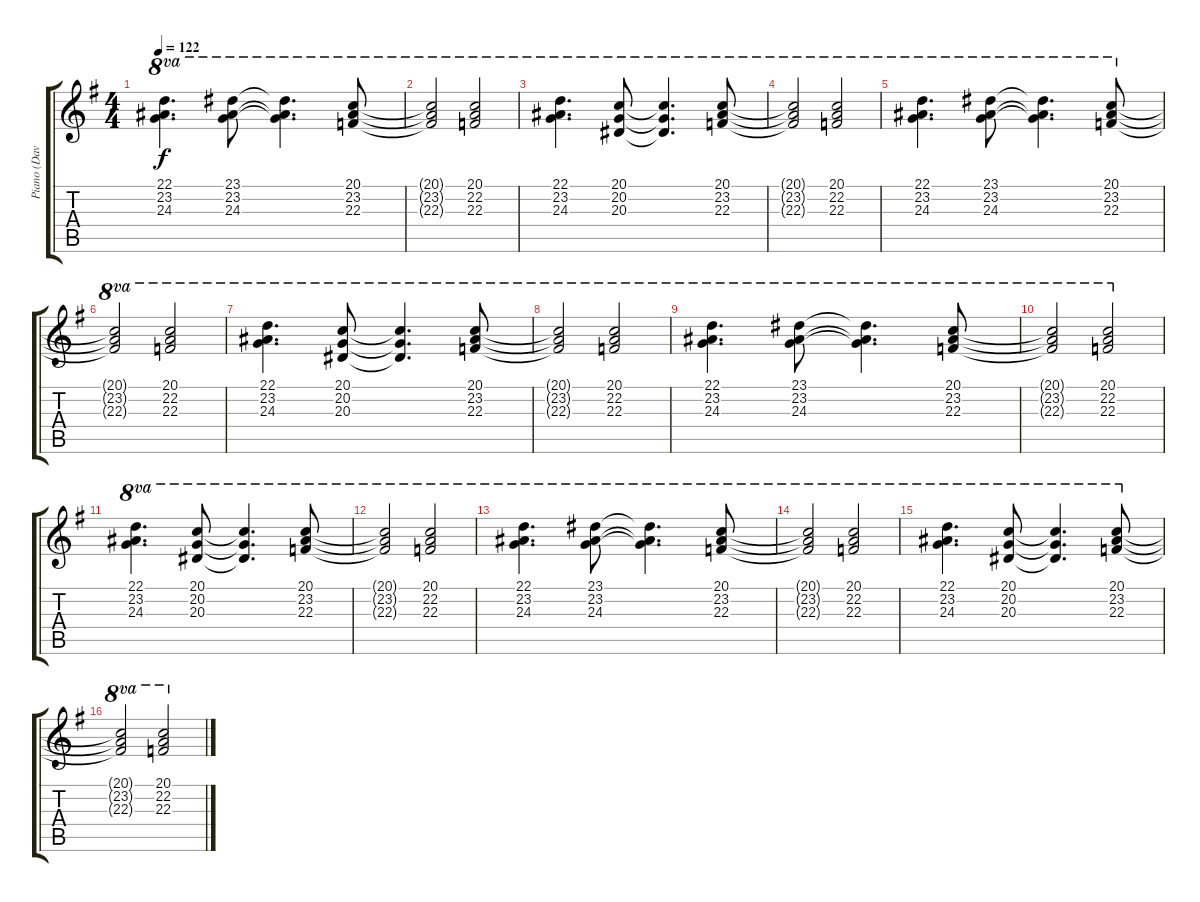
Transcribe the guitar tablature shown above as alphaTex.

\track ("Piano (David Bryan)" "Piano (Dav") {instrument electricgrandpiano}
\staff {score tabs}
\tuning (E4 B3 G3 D3 A2 E2) {hide}
\ts (4 4)
\tempo 122
\clef g2
\ks eminor
(22.1 23.2 24.3).4{d ot 8va dy f} (23.1 23.2 24.3).8{ot 8va} (23.1{t} 23.2{t} 24.3{t}).4{d ot 8va} (20.1 23.2 22.3).8{ot 8va} |
(20.1{t} 23.2{t} 22.3{t}).2{ot 8va} (20.1 22.2 22.3).2{ot 8va} |
(22.1 23.2 24.3).4{d ot 8va} (20.1 20.2 20.3).8{ot 8va} (20.1{t} 20.2{t} 20.3{t}).4{d ot 8va} (20.1 23.2 22.3).8{ot 8va} |
(20.1{t} 23.2{t} 22.3{t}).2{ot 8va} (20.1 22.2 22.3).2{ot 8va} |
(22.1 23.2 24.3).4{d ot 8va} (23.1 23.2 24.3).8{ot 8va} (23.1{t} 23.2{t} 24.3{t}).4{d ot 8va} (20.1 23.2 22.3).8{ot 8va} |
(20.1{t} 23.2{t} 22.3{t}).2{ot 8va} (20.1 22.2 22.3).2{ot 8va} |
(22.1 23.2 24.3).4{d ot 8va} (20.1 20.2 20.3).8{ot 8va} (20.1{t} 20.2{t} 20.3{t}).4{d ot 8va} (20.1 23.2 22.3).8{ot 8va} |
(20.1{t} 23.2{t} 22.3{t}).2{ot 8va} (20.1 22.2 22.3).2{ot 8va} |
(22.1 23.2 24.3).4{d ot 8va} (23.1 23.2 24.3).8{ot 8va} (23.1{t} 23.2{t} 24.3{t}).4{d ot 8va} (20.1 23.2 22.3).8{ot 8va} |
(20.1{t} 23.2{t} 22.3{t}).2{ot 8va} (20.1 22.2 22.3).2{ot 8va} |
(22.1 23.2 24.3).4{d ot 8va} (20.1 20.2 20.3).8{ot 8va} (20.1{t} 20.2{t} 20.3{t}).4{d ot 8va} (20.1 23.2 22.3).8{ot 8va} |
(20.1{t} 23.2{t} 22.3{t}).2{ot 8va} (20.1 22.2 22.3).2{ot 8va} |
(22.1 23.2 24.3).4{d ot 8va} (23.1 23.2 24.3).8{ot 8va} (23.1{t} 23.2{t} 24.3{t}).4{d ot 8va} (20.1 23.2 22.3).8{ot 8va} |
(20.1{t} 23.2{t} 22.3{t}).2{ot 8va} (20.1 22.2 22.3).2{ot 8va} |
(22.1 23.2 24.3).4{d ot 8va} (20.1 20.2 20.3).8{ot 8va} (20.1{t} 20.2{t} 20.3{t}).4{d ot 8va} (20.1 23.2 22.3).8{ot 8va} |
(20.1{t} 23.2{t} 22.3{t}).2{ot 8va} (20.1 22.2 22.3).2{ot 8va}
